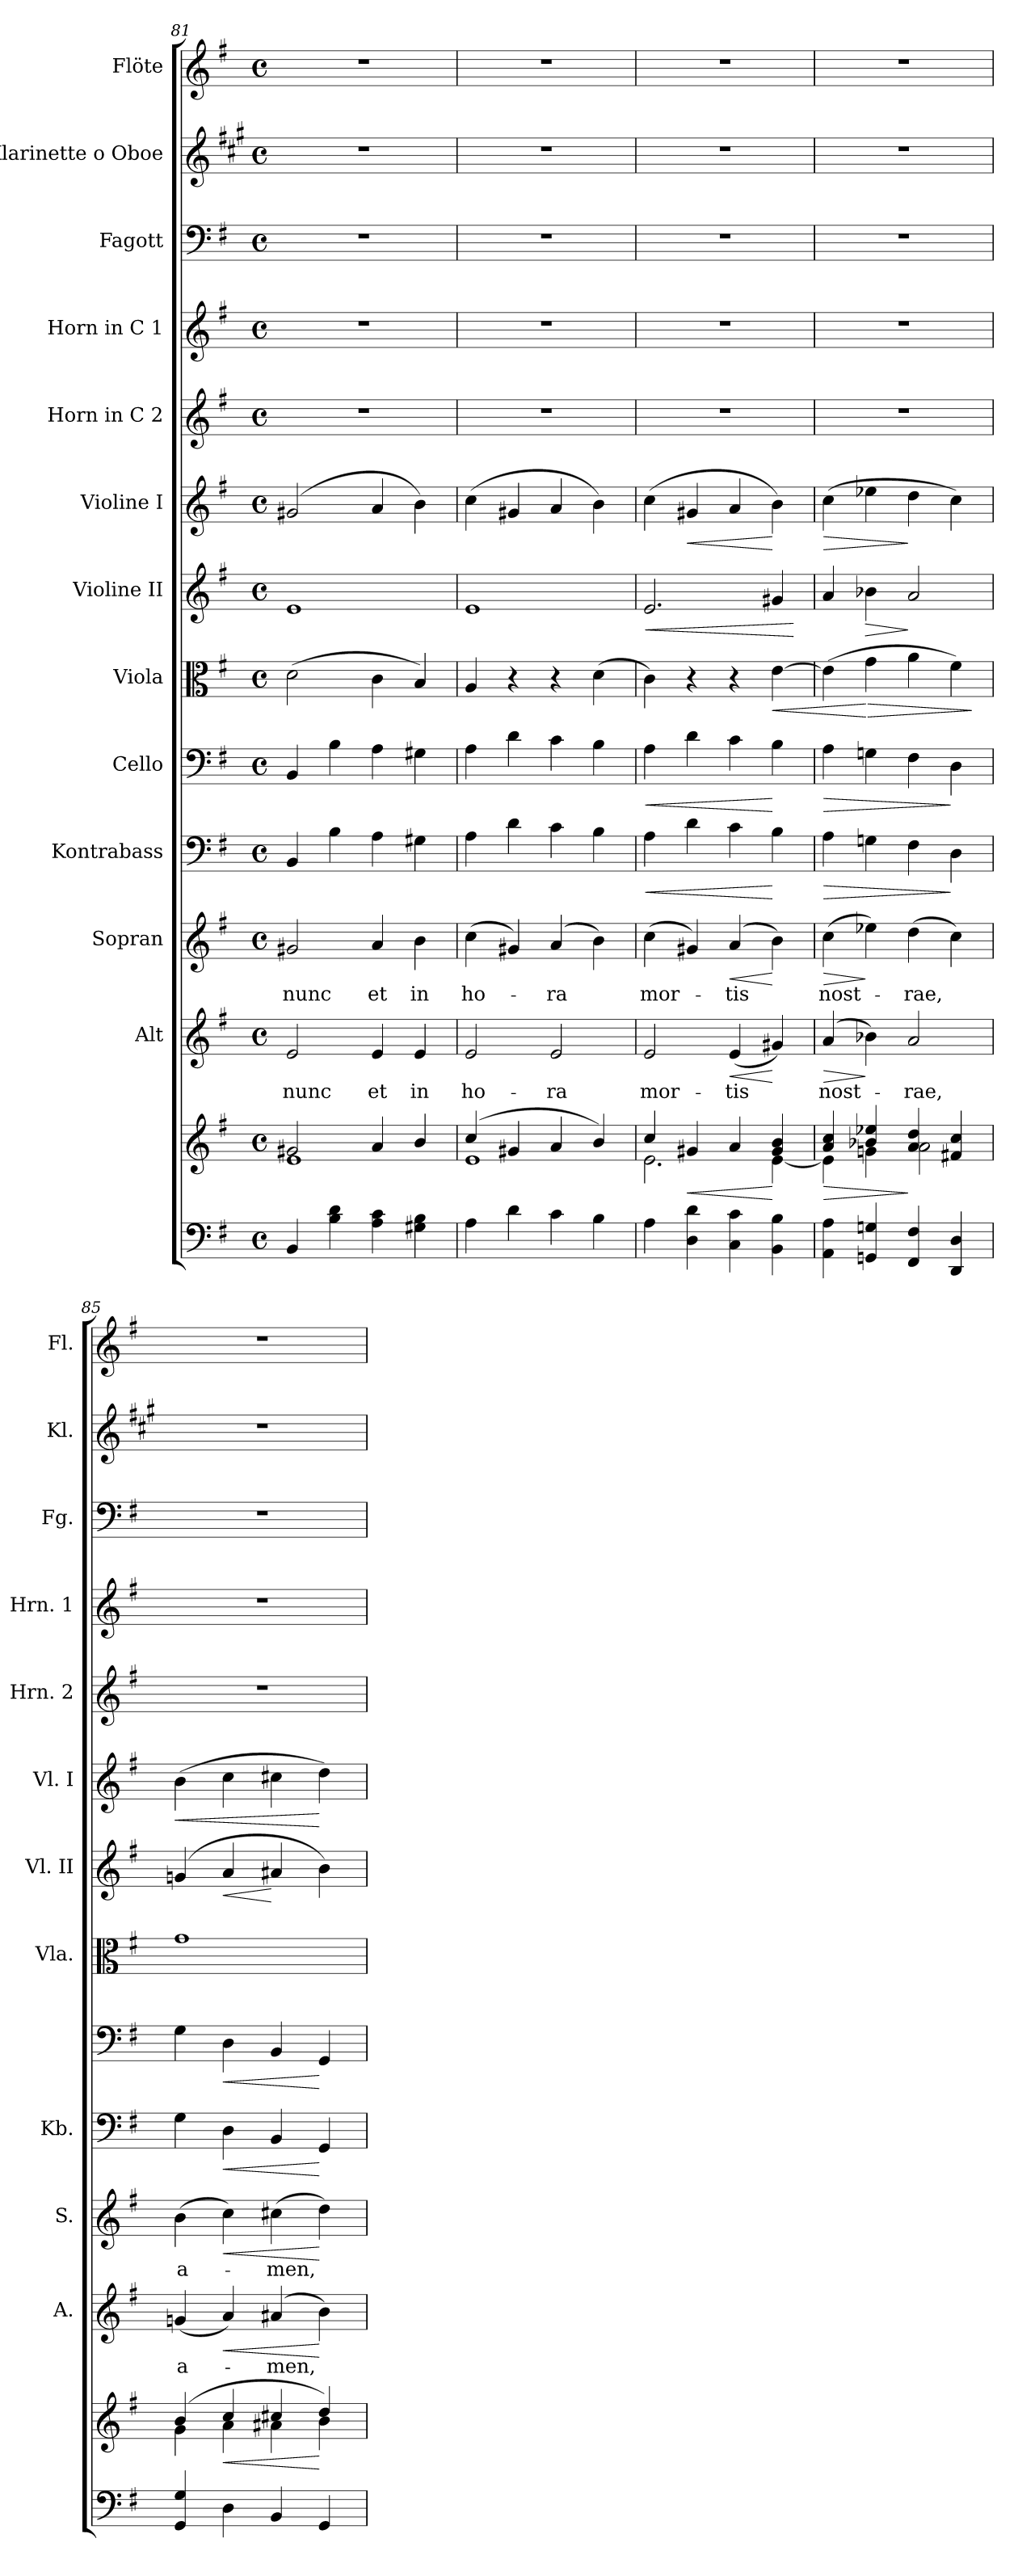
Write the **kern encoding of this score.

**kern	**kern	**dynam	**kern	**text	**dynam	**kern	**text	**dynam	**kern	**dynam	**kern	**dynam	**kern	**dynam	**kern	**dynam	**kern	**dynam	**kern	**kern	**kern	**kern	**kern
*part13	*part13	*part13	*part12	*part12	*part12	*part11	*part11	*part11	*part10	*part10	*part9	*part9	*part8	*part8	*part7	*part7	*part6	*part6	*part5	*part4	*part3	*part2	*part1
*staff14	*staff13	*staff13/14	*staff12	*staff12	*staff12	*staff11	*staff11	*staff11	*staff10	*staff10	*staff9	*staff9	*staff8	*staff8	*staff7	*staff7	*staff6	*staff6	*staff5	*staff4	*staff3	*staff2	*staff1
*	*	*	*I"Alt	*	*	*I"Sopran	*	*	*I"Kontrabass	*	*I"Cello	*	*I"Viola	*	*I"Violine II	*	*I"Violine I	*	*I"Horn in C 2	*I"Horn in C 1	*I"Fagott	*I"Klarinette o Oboe	*I"Flöte
*	*	*	*I'A.	*	*	*I'S.	*	*	*I'Kb.	*	*	*	*I'Vla.	*	*I'Vl. II	*	*I'Vl. I	*	*I'Hrn. 2	*I'Hrn. 1	*I'Fg.	*I'Kl.	*I'Fl.
*clefF4	*clefG2	*	*clefG2	*	*	*clefG2	*	*	*clefF4	*	*clefF4	*	*clefC3	*	*clefG2	*	*clefG2	*	*clefG2	*clefG2	*clefF4	*clefG2	*clefG2
*	*	*	*	*	*	*	*	*	*ITrd7c12	*	*	*	*	*	*	*	*	*	*ITrd7c12	*ITrd7c12	*	*ITrd1c2	*
*k[f#]	*k[f#]	*	*k[f#]	*	*	*k[f#]	*	*	*k[f#]	*	*k[f#]	*	*k[f#]	*	*k[f#]	*	*k[f#]	*	*k[f#]	*k[f#]	*k[f#]	*k[f#]	*k[f#]
*G:	*G:	*	*G:	*	*	*G:	*	*	*G:	*	*G:	*	*G:	*	*G:	*	*G:	*	*G:	*G:	*G:	*G:	*G:
*M4/4	*M4/4	*	*M4/4	*	*	*M4/4	*	*	*M4/4	*	*M4/4	*	*M4/4	*	*M4/4	*	*M4/4	*	*M4/4	*M4/4	*M4/4	*M4/4	*M4/4
*met(c)	*met(c)	*	*met(c)	*	*	*met(c)	*	*	*met(c)	*	*met(c)	*	*met(c)	*	*met(c)	*	*met(c)	*	*met(c)	*met(c)	*met(c)	*met(c)	*met(c)
=81	=81	=81	=81	=81	=81	=81	=81	=81	=81	=81	=81	=81	=81	=81	=81	=81	=81	=81	=81	=81	=81	=81	=81
*	*^	*	*	*	*	*	*	*	*	*	*	*	*	*	*	*	*	*	*	*	*	*	*
!	!	!	!	!	!LO:LY:b	!	!	!LO:LY:b	!	!	!	!	!	!	!	!	!	!	!	!	!	!	!	!
4BB/	2g#X/	1e	.	2e/	nunc	.	2g#X/	nunc	.	4BBB/	.	4BB/	.	(>2d\	.	1e	.	(2g#X/	.	1r	1r	1r	1r	1r
4B\ 4d\	.	.	.	.	.	.	.	.	.	4BB\	.	4B\	.	.	.	.	.	.	.	.	.	.	.	.
!	!	!	!	!	!LO:LY:b	!	!	!LO:LY:b	!	!	!	!	!	!	!	!	!	!	!	!	!	!	!	!
4A\ 4c\	4a/	.	.	4e/	et	.	4a/	et	.	4AA\	.	4A\	.	4c\	.	.	.	4a/	.	.	.	.	.	.
!	!	!	!	!	!LO:LY:b	!	!	!LO:LY:b	!	!	!	!	!	!	!	!	!	!	!	!	!	!	!	!
4G#X\ 4B\	4b/	.	.	4e/	in	.	4b\	in	.	4GG#X\	.	4G#X\	.	4B/)	.	.	.	4b\)	.	.	.	.	.	.
=82	=82	=82	=82	=82	=82	=82	=82	=82	=82	=82	=82	=82	=82	=82	=82	=82	=82	=82	=82	=82	=82	=82	=82	=82
!	!	!	!	!	!LO:LY:b	!	!	!LO:LY:b	!	!	!	!	!	!	!	!	!	!	!	!	!	!	!	!
4A\	(4cc/	1e	.	2e/	ho-	.	(>4cc\	ho-	.	4AA\	.	4A\	.	4A/	.	1e	.	(>4cc\	.	1r	1r	1r	1r	1r
4d\	4g#X/	.	.	.	.	.	4g#X/)	.	.	4D\	.	4d\	.	4r	.	.	.	4g#X/	.	.	.	.	.	.
!	!	!	!	!	!LO:LY:b	!	!	!LO:LY:b	!	!	!	!	!	!	!	!	!	!	!	!	!	!	!	!
4c\	4a/	.	.	2e/	-ra	.	(4a/	-ra	.	4C\	.	4c\	.	4r	.	.	.	4a/	.	.	.	.	.	.
4B\	4b/)	.	.	.	.	.	4b\)	.	.	4BB\	.	4B\	.	(>4d\	.	.	.	4b\)	.	.	.	.	.	.
=83	=83	=83	=83	=83	=83	=83	=83	=83	=83	=83	=83	=83	=83	=83	=83	=83	=83	=83	=83	=83	=83	=83	=83	=83
!	!	!	!	!	!LO:LY:b	!	!	!LO:LY:b	!	!	!LO:HP:b	!	!LO:HP:b	!	!	!	!LO:HP:b	!	!	!	!	!	!	!
4A\	4cc/	2.e\	.	2e/	mor-	.	(>4cc\	mor-	.	4AA\	<	4A\	<	4c\)	.	2.e/	<	(>4cc\	.	1r	1r	1r	1r	1r
!	!	!	!LO:HP:b	!	!	!	!	!	!	!	!	!	!	!	!	!	!	!	!LO:HP:b	!	!	!	!	!
4D\ 4d\	4g#X/	.	<	.	.	.	4g#X/)	.	.	4D\	.	4d\	.	4r	.	.	.	4g#X/	<	.	.	.	.	.
!	!	!	!	!	!LO:LY:b	!LO:HP:b	!	!LO:LY:b	!LO:HP:b	!	!	!	!	!	!	!	!	!	!	!	!	!	!	!
4C\ 4c\	4a/	.	.	(<4e/	-tis	<	(4a/	-tis	<	4C\	.	4c\	.	4r	.	.	.	4a/	.	.	.	.	.	.
!	!	!	!	!	!	!	!	!	!	!	!	!	!	!	!LO:HP:b	!	!	!	!	!	!	!	!	!
4BB\ 4B\	4g#/ 4b/	[<4e\	[	4g#X/)	.	[	4b\)	.	[	4BB\	[	4B\	[	[4e\	<	4g#X/	.	4b\)	[	.	.	.	.	.
*	*v	*v	*	*	*	*	*	*	*	*	*	*	*	*	*	*	*	*	*	*	*	*	*	*
.	.	.	.	.	.	.	.	.	.	.	.	.	.	.	.	[	.	.	.	.	.	.	.
=84	=84	=84	=84	=84	=84	=84	=84	=84	=84	=84	=84	=84	=84	=84	=84	=84	=84	=84	=84	=84	=84	=84	=84
!	!	!LO:HP:b	!	!LO:LY:b	!LO:HP:b	!	!LO:LY:b	!LO:HP:b	!	!LO:HP:b	!	!LO:HP:b	!	!	!	!	!	!LO:HP:b	!	!	!	!	!
*	*^	*	*	*	*	*	*	*	*	*	*	*	*	*	*	*	*	*	*	*	*	*	*
4AA\ 4A\	4a/ 4cc/	4e\]	>	(4a/	nost-	>	(>4cc\	nost-	>	4AA\	>	4A\	>	(>4e\]	.	4a/	.	(>4cc\	>	1r	1r	1r	1r	1r
!	!	!	!	!	!	!	!	!	!	!	!	!	!	!	!LO:HP:n=1:b	!	!LO:HP:b	!	!	!	!	!	!	!
4GGn/ 4Gn/	4b-X/ 4ee-X/	4gn\	.	4b-X\)	.	]	4ee-X\)	.	]	4GGn\	.	4Gn\	.	4g\	[ >	4b-X\	>	4ee-X\	.	.	.	.	.	.
!	!	!	!	!	!LO:LY:b	!	!	!LO:LY:b	!	!	!	!	!	!	!	!	!	!	!	!	!	!	!	!
4FF#/ 4F#/	4a/ 4dd/	2a\	]	2a/	-rae,	.	(>4dd\	-rae,	.	4FF#\	.	4F#\	.	4a\	.	2a/	]	4dd\	]	.	.	.	.	.
4DD/ 4D/	4f#X/ 4cc/	.	.	.	.	.	4cc\)	.	.	4DD\	]	4D\	]	4f#\)	.	.	.	4cc\)	.	.	.	.	.	.
*	*v	*v	*	*	*	*	*	*	*	*	*	*	*	*	*	*	*	*	*	*	*	*	*	*
.	.	.	.	.	.	.	.	.	.	.	.	.	.	]	.	.	.	.	.	.	.	.	.
!!LO:PB:g=z
=85	=85	=85	=85	=85	=85	=85	=85	=85	=85	=85	=85	=85	=85	=85	=85	=85	=85	=85	=85	=85	=85	=85	=85
*	*^	*	*	*	*	*	*	*	*	*	*	*	*	*	*	*	*	*	*	*	*	*	*
!	!	!	!	!	!LO:LY:b	!	!	!LO:LY:b	!	!	!	!	!	!	!	!	!	!	!LO:HP:b	!	!	!	!	!
4GG/ 4G/	(4b/	4g\	.	(<4gn/	a-	.	(>4b\	a-	.	4GG\	.	4G\	.	1g	.	(4gn/	.	(>4b\	<	1r	1r	1r	1r	1r
!	!	!	!LO:HP:b	!	!	!LO:HP:b	!	!	!LO:HP:b	!	!LO:HP:b	!	!LO:HP:b	!	!	!	!LO:HP:b	!	!	!	!	!	!	!
4D\	4cc/	4a\	<	4a/)	.	<	4cc\)	.	<	4DD\	<	4D\	<	.	.	4a/	<	4cc\	.	.	.	.	.	.
!	!	!	!	!	!LO:LY:b	!	!	!LO:LY:b	!	!	!	!	!	!	!	!	!	!	!	!	!	!	!	!
4BB/	4cc#X/	4a#X\	.	(4a#X/	-men,	.	(>4cc#X\	-men,	.	4BBB/	.	4BB/	.	.	.	4a#X/	[	4cc#X\	.	.	.	.	.	.
4GG/	4dd/)	4b\	[	4b\)	.	[	4dd\)	.	[	4GGG/	[	4GG/	[	.	.	4b\)	.	4dd\)	[	.	.	.	.	.
*	*v	*v	*	*	*	*	*	*	*	*	*	*	*	*	*	*	*	*	*	*	*	*	*	*
=	=	=	=	=	=	=	=	=	=	=	=	=	=	=	=	=	=	=	=	=	=	=	=
*-	*-	*-	*-	*-	*-	*-	*-	*-	*-	*-	*-	*-	*-	*-	*-	*-	*-	*-	*-	*-	*-	*-	*-
